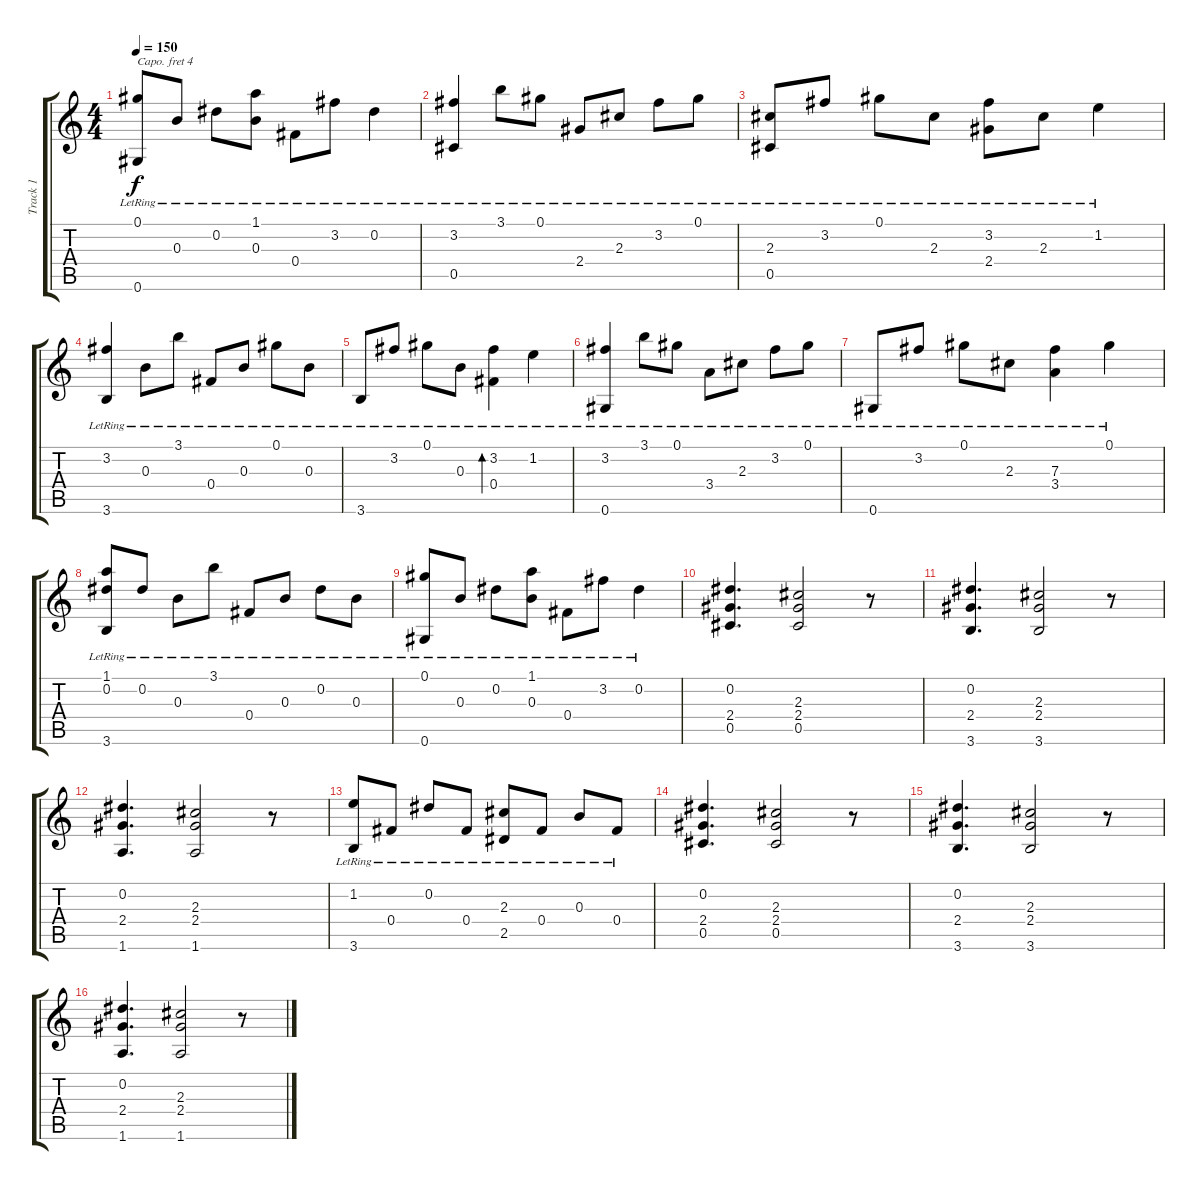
\track ("Track 1" "Track 1") {instrument acousticguitarsteel}
\staff {score tabs}
\capo 4
\tuning (E4 B3 G3 D3 A2 E2) {hide}
\ts (4 4)
\tempo 150
\clef g2
\ks c
(0.1{lr} 0.6{lr}).8{dy f} 0.3{lr}.8 0.2{lr}.8 (1.1{lr} 0.3{lr}).8 0.4{lr}.8 3.2{lr}.8 0.2{lr}.4 |
(3.2{lr} 0.5{lr}).4 3.1{lr}.8 0.1{lr}.8 2.4{lr}.8 2.3{lr}.8 3.2{lr}.8 0.1{lr}.8 |
(2.3{lr} 0.5{lr}).8 3.2{lr}.8 0.1{lr}.8 2.3{lr}.8 (3.2{lr} 2.4{lr}).8 2.3{lr}.8 1.2{lr}.4 |
(3.2{lr} 3.6{lr}).4 0.3{lr}.8 3.1{lr}.8 0.4{lr}.8 0.3{lr}.8 0.1{lr}.8 0.3{lr}.8 |
3.6{lr}.8 3.2{lr}.8 0.1{lr}.8 0.3{lr}.8 (3.2{lr} 0.4{lr}).4{bd 120} 1.2{lr}.4 |
(3.2{lr} 0.6{lr}).4 3.1{lr}.8 0.1{lr}.8 3.4{lr}.8 2.3{lr}.8 3.2{lr}.8 0.1{lr}.8 |
0.6{lr}.8 3.2{lr}.8 0.1{lr}.8 2.3{lr}.8 (7.3{lr} 3.4{lr}).4 0.1{lr}.4 |
(1.1{lr} 0.2{lr} 3.6{lr}).8 0.2{lr}.8 0.3{lr}.8 3.1{lr}.8 0.4{lr}.8 0.3{lr}.8 0.2{lr}.8 0.3{lr}.8 |
(0.1{lr} 0.6{lr}).8 0.3{lr}.8 0.2{lr}.8 (1.1{lr} 0.3{lr}).8 0.4{lr}.8 3.2{lr}.8 0.2{lr}.4 |
(0.2 2.4 0.5).4{d} (2.3 2.4 0.5).2 r.8 |
(0.2 2.4 3.6).4{d} (2.3 2.4 3.6).2 r.8 |
(0.2 2.4 1.6).4{d} (2.3 2.4 1.6).2 r.8 |
(1.2{lr} 3.6{lr}).8 0.4{lr}.8 0.2{lr}.8 0.4{lr}.8 (2.3{lr} 2.5{lr}).8 0.4{lr}.8 0.3{lr}.8 0.4{lr}.8 |
(0.2 2.4 0.5).4{d} (2.3 2.4 0.5).2 r.8 |
(0.2 2.4 3.6).4{d} (2.3 2.4 3.6).2 r.8 |
(0.2 2.4 1.6).4{d} (2.3 2.4 1.6).2 r.8
